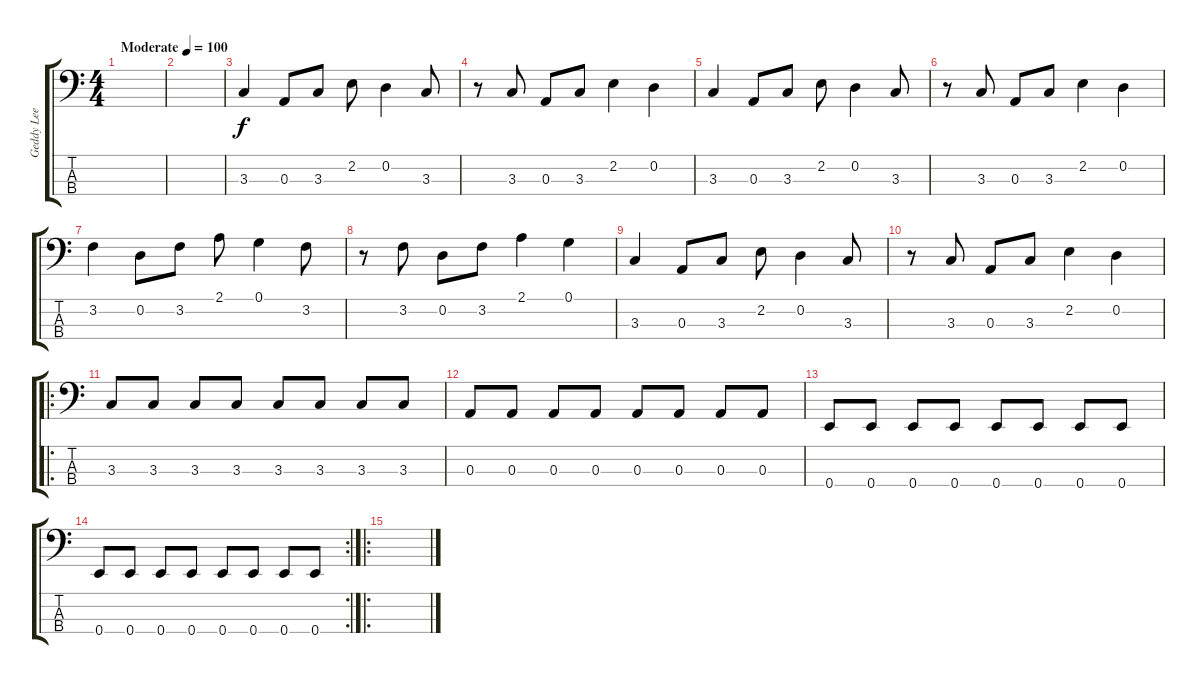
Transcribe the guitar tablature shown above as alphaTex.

\track ("Geddy Lee - Bass" "Geddy Lee ") {instrument electricbassfinger}
\staff {score tabs}
\tuning (G2 D2 A1 E1) {hide}
\ts (4 4)
\tempo (100 "Moderate")
\clef f4
\ks c
|
|
3.3.4 0.3.8 3.3.8 2.2.8 0.2.4 3.3.8 |
r.8 3.3.8 0.3.8 3.3.8 2.2.4 0.2.4 |
3.3.4 0.3.8 3.3.8 2.2.8 0.2.4 3.3.8 |
r.8 3.3.8 0.3.8 3.3.8 2.2.4 0.2.4 |
3.2.4 0.2.8 3.2.8 2.1.8 0.1.4 3.2.8 |
r.8 3.2.8 0.2.8 3.2.8 2.1.4 0.1.4 |
3.3.4 0.3.8 3.3.8 2.2.8 0.2.4 3.3.8 |
r.8 3.3.8 0.3.8 3.3.8 2.2.4 0.2.4 |
\ro
3.3.8 3.3.8 3.3.8 3.3.8 3.3.8 3.3.8 3.3.8 3.3.8 |
0.3.8 0.3.8 0.3.8 0.3.8 0.3.8 0.3.8 0.3.8 0.3.8 |
0.4.8 0.4.8 0.4.8 0.4.8 0.4.8 0.4.8 0.4.8 0.4.8 |
\rc 2
0.4.8 0.4.8 0.4.8 0.4.8 0.4.8 0.4.8 0.4.8 0.4.8 |
\ro
